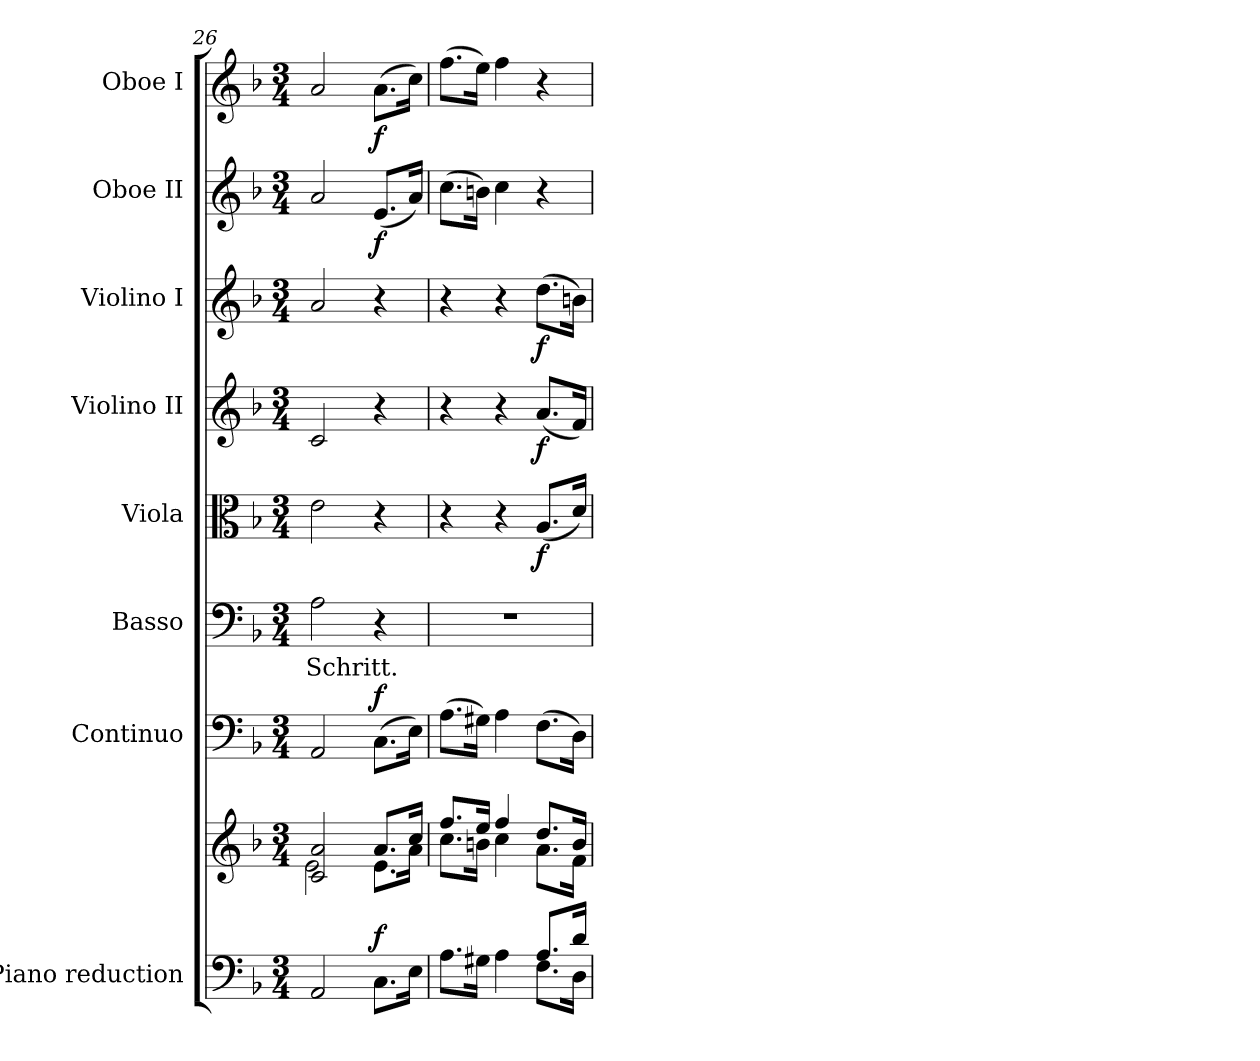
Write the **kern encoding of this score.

**kern	**kern	**dynam	**kern	**dynam	**kern	**text	**kern	**dynam	**kern	**dynam	**kern	**dynam	**kern	**dynam	**kern	**dynam
*part8	*part8	*part8	*part7	*part7	*part6	*part6	*part5	*part5	*part4	*part4	*part3	*part3	*part2	*part2	*part1	*part1
*staff9	*staff8	*staff8/9	*staff7	*staff7	*staff6	*staff6	*staff5	*staff5	*staff4	*staff4	*staff3	*staff3	*staff2	*staff2	*staff1	*staff1
*I"Piano reduction	*	*	*I"Continuo	*	*I"Basso	*	*I"Viola	*	*I"Violino II	*	*I"Violino I	*	*I"Oboe II	*	*I"Oboe I	*
*I'Pno	*	*	*	*	*	*	*	*	*	*	*	*	*I'Ob	*	*I'Ob	*
!!LO:PB:g=z
*clefF4	*clefG2	*	*clefF4	*	*clefF4	*	*clefC3	*	*clefG2	*	*clefG2	*	*clefG2	*	*clefG2	*
*k[b-]	*k[b-]	*	*k[b-]	*	*k[b-]	*	*k[b-]	*	*k[b-]	*	*k[b-]	*	*k[b-]	*	*k[b-]	*
*M3/4	*M3/4	*	*M3/4	*	*M3/4	*	*M3/4	*	*M3/4	*	*M3/4	*	*M3/4	*	*M3/4	*
=26	=26	=26	=26	=26	=26	=26	=26	=26	=26	=26	=26	=26	=26	=26	=26	=26
*	*^	*	*	*	*	*	*	*	*	*	*	*	*	*	*	*
!	!	!	!	!	!	!	!LO:LY:b	!	!	!	!	!	!	!	!	!	!
2AA/	2c/ 2a/	2e\	.	2AA/	.	2A\	Schritt.	2e\	.	2c/	.	2a/	.	2a/	.	2a/	.
!	!	!	!LO:DY:a=2	!	!LO:DY:a	!	!	!	!	!	!	!	!	!	!LO:DY:b	!	!LO:DY:b
8.C\L	8.a/L	8.e\L	f	(>8.C\L	f	4r	.	4r	.	4r	.	4r	.	(<8.e/L	f	(>8.a\L	f
16E\Jk	16cc/Jk	16a\Jk	.	16E\Jk)	.	.	.	.	.	.	.	.	.	16a/Jk)	.	16cc\Jk)	.
=27	=27	=27	=27	=27	=27	=27	=27	=27	=27	=27	=27	=27	=27	=27	=27	=27	=27
*^	*	*	*	*	*	*	*	*	*	*	*	*	*	*	*	*	*
2ryy	8.A\L	8.ff/L	8.cc\L	.	(>8.A\L	.	2.r	.	4r	.	4r	.	4r	.	(>8.cc\L	.	(>8.ff\L	.
.	16G#X\Jk	16ee/Jk	16bn\Jk	.	16G#X\Jk)	.	.	.	.	.	.	.	.	.	16bn\Jk)	.	16ee\Jk)	.
.	4A\	4ff/	4cc\	.	4A\	.	.	.	4r	.	4r	.	4r	.	4cc\	.	4ff\	.
!	!	!	!	!	!	!	!	!	!	!LO:DY:b	!	!LO:DY:b	!	!LO:DY:b	!	!	!	!
8.A/L	8.F\L	8.dd/L	8.a\L	.	(>8.F\L	.	.	.	(<8.A/L	f	(<8.a/L	f	(>8.dd\L	f	4r	.	4r	.
16d/Jk	16D\Jk	16b/Jk	16f\Jk	.	16D\Jk)	.	.	.	16d/Jk)	.	16f/Jk)	.	16bn\Jk)	.	.	.	.	.
*v	*v	*	*	*	*	*	*	*	*	*	*	*	*	*	*	*	*	*
*	*v	*v	*	*	*	*	*	*	*	*	*	*	*	*	*	*	*
=	=	=	=	=	=	=	=	=	=	=	=	=	=	=	=	=
*-	*-	*-	*-	*-	*-	*-	*-	*-	*-	*-	*-	*-	*-	*-	*-	*-
